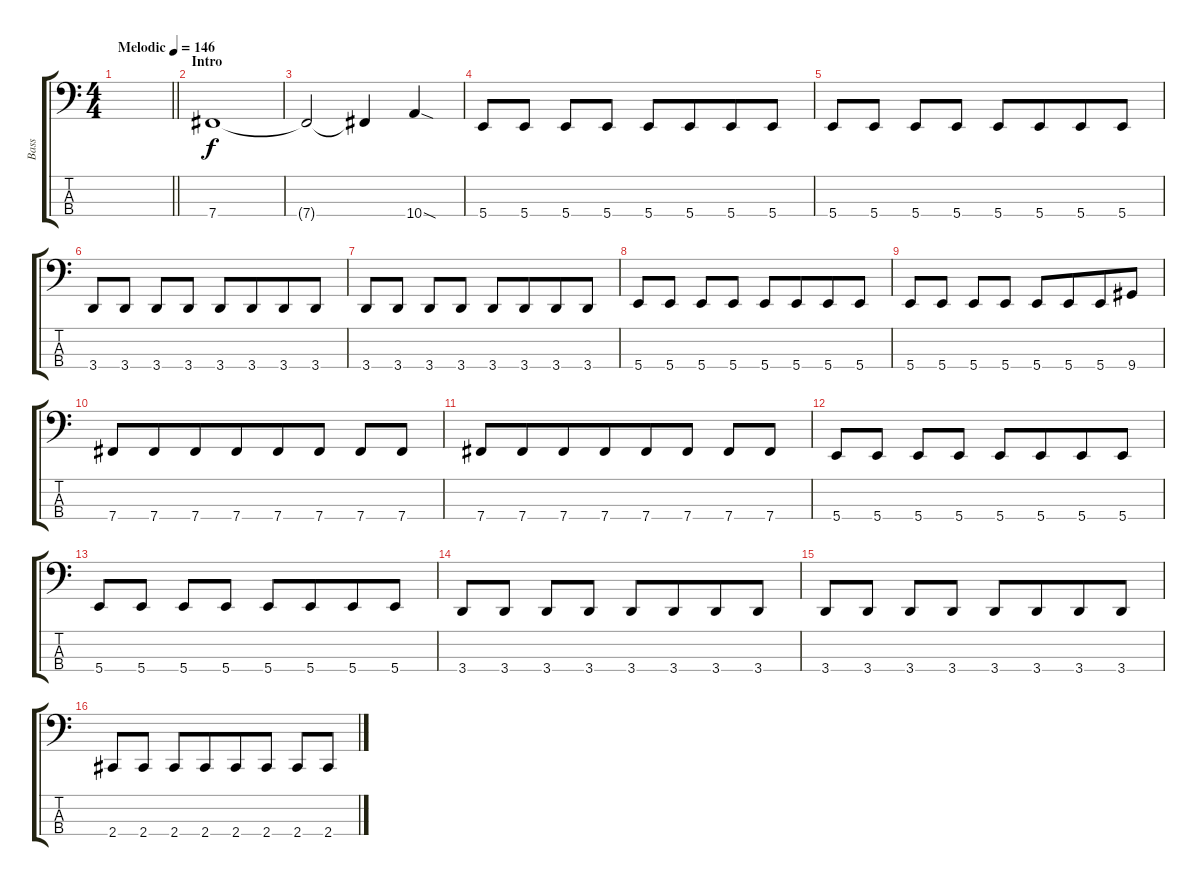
\track ("Bass" "Bass") {instrument electricbasspick}
\staff {score tabs}
\tuning (E2 B1 Gb1 B0) {hide}
\ts (4 4)
\tempo (146 "Melodic")
\clef f4
\barLineRight lightlight
\ks c
|
\section ("" "Intro")
7.4.1 |
7.4{t}.2 7.4{t}.4 10.4{sod}.4 |
5.4.8 5.4.8 5.4.8 5.4.8 5.4.8{beam merge} 5.4.8{beam merge} 5.4.8 5.4.8 |
5.4.8 5.4.8 5.4.8 5.4.8 5.4.8{beam merge} 5.4.8{beam merge} 5.4.8 5.4.8 |
3.4.8 3.4.8 3.4.8 3.4.8 3.4.8{beam merge} 3.4.8{beam merge} 3.4.8 3.4.8 |
3.4.8 3.4.8 3.4.8 3.4.8 3.4.8{beam merge} 3.4.8{beam merge} 3.4.8 3.4.8 |
5.4.8 5.4.8 5.4.8 5.4.8 5.4.8{beam merge} 5.4.8{beam merge} 5.4.8 5.4.8 |
5.4.8 5.4.8 5.4.8 5.4.8 5.4.8{beam merge} 5.4.8{beam merge} 5.4.8 9.4.8 |
7.4.8{beam merge} 7.4.8{beam merge} 7.4.8{beam merge} 7.4.8{beam merge} 7.4.8 7.4.8 7.4.8 7.4.8 |
7.4.8{beam merge} 7.4.8{beam merge} 7.4.8{beam merge} 7.4.8{beam merge} 7.4.8 7.4.8 7.4.8 7.4.8 |
5.4.8 5.4.8 5.4.8 5.4.8 5.4.8{beam merge} 5.4.8{beam merge} 5.4.8 5.4.8 |
5.4.8 5.4.8 5.4.8 5.4.8 5.4.8{beam merge} 5.4.8{beam merge} 5.4.8 5.4.8 |
3.4.8 3.4.8 3.4.8 3.4.8 3.4.8{beam merge} 3.4.8{beam merge} 3.4.8 3.4.8 |
3.4.8 3.4.8 3.4.8 3.4.8 3.4.8{beam merge} 3.4.8{beam merge} 3.4.8 3.4.8 |
2.4.8 2.4.8 2.4.8{beam merge} 2.4.8{beam merge} 2.4.8 2.4.8 2.4.8 2.4.8
